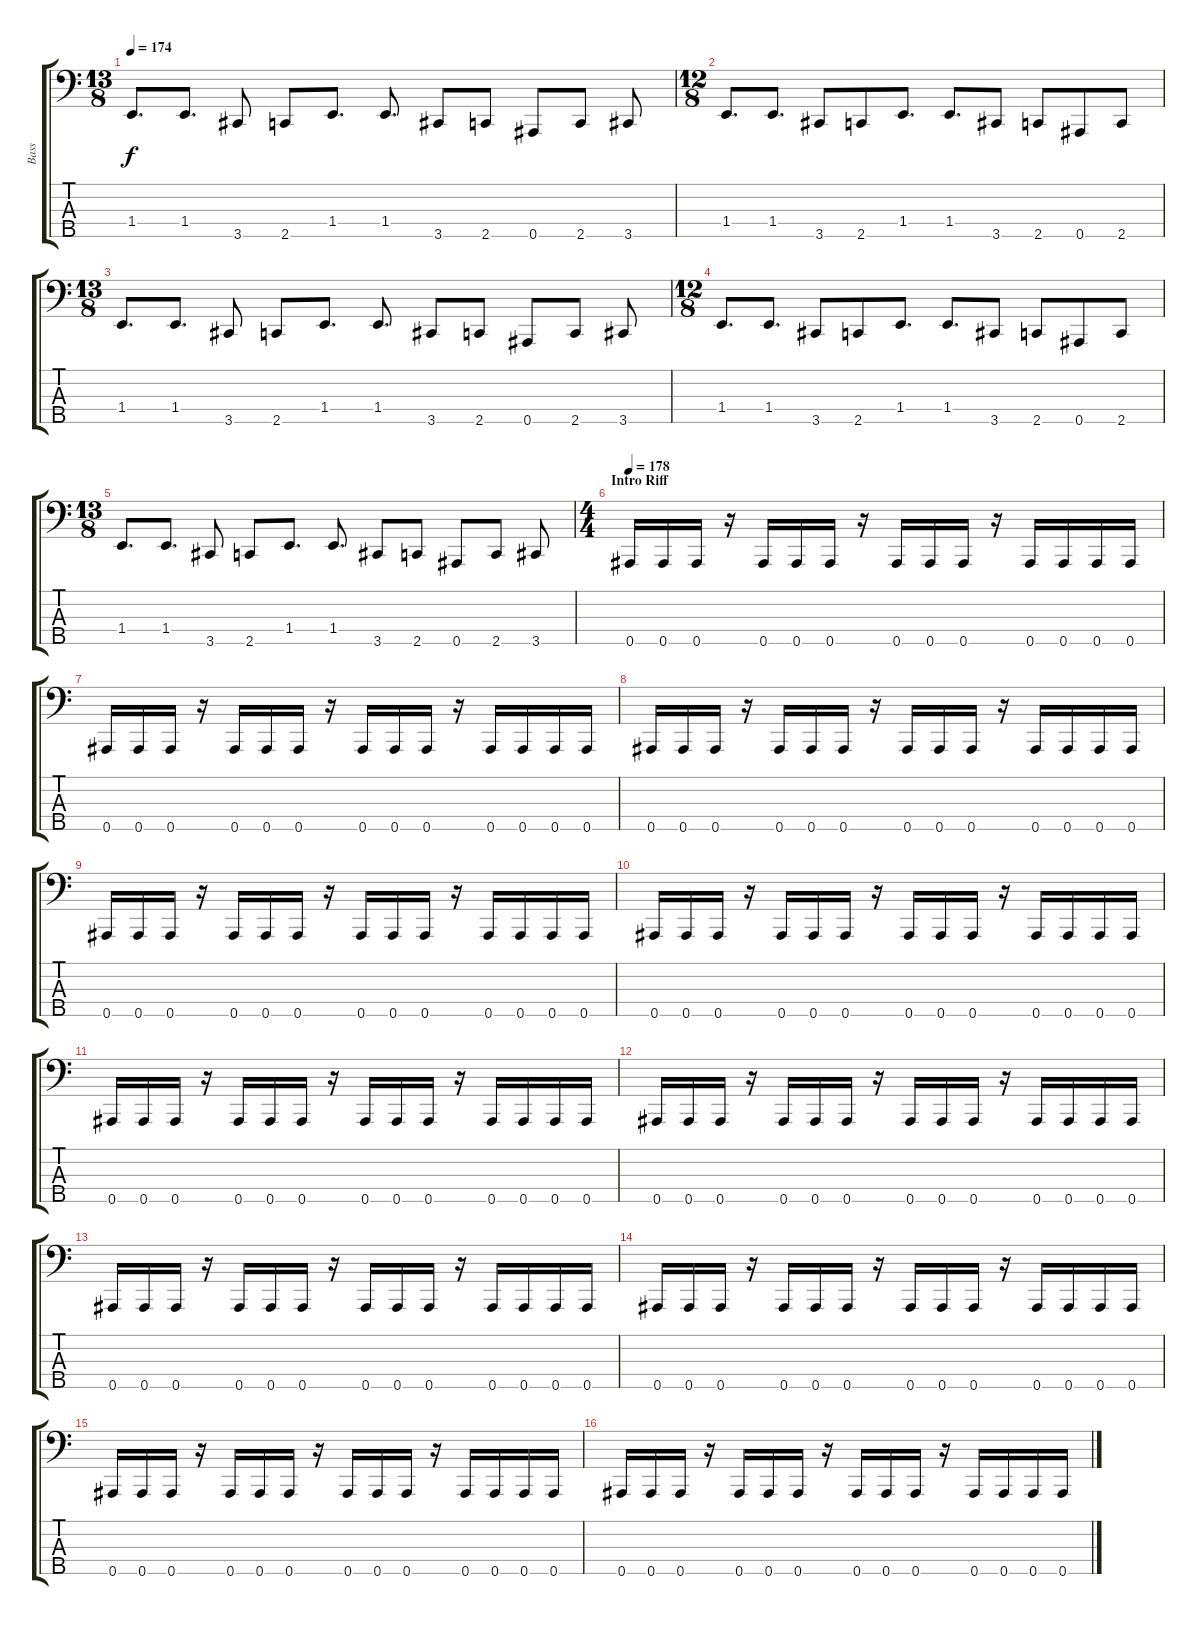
\track ("Bass" "Bass") {instrument electricbassfinger}
\staff {score tabs}
\tuning (Gb2 Db2 Ab1 Eb1 Bb0) {hide}
\ts (13 8)
\tempo 174
\clef f4
\ks c
1.4.8{d dy f} 1.4.8{d} 3.5.8 2.5.8 1.4.8{d} 1.4.8{d} 3.5.8 2.5.8 0.5.8 2.5.8 3.5.8 |
\ts (12 8)
1.4.8{d} 1.4.8{d} 3.5.8 2.5.8 1.4.8{d} 1.4.8{d} 3.5.8 2.5.8 0.5.8 2.5.8 |
\ts (13 8)
1.4.8{d} 1.4.8{d} 3.5.8 2.5.8 1.4.8{d} 1.4.8{d} 3.5.8 2.5.8 0.5.8 2.5.8 3.5.8 |
\ts (12 8)
1.4.8{d} 1.4.8{d} 3.5.8 2.5.8 1.4.8{d} 1.4.8{d} 3.5.8 2.5.8 0.5.8 2.5.8 |
\ts (13 8)
1.4.8{d} 1.4.8{d} 3.5.8 2.5.8 1.4.8{d} 1.4.8{d} 3.5.8 2.5.8 0.5.8 2.5.8 3.5.8 |
\ts (4 4)
\section ("" "Intro Riff")
\tempo 178
0.5.16 0.5.16 0.5.16 r.16 0.5.16 0.5.16 0.5.16 r.16 0.5.16 0.5.16 0.5.16 r.16 0.5.16 0.5.16 0.5.16 0.5.16 |
0.5.16 0.5.16 0.5.16 r.16 0.5.16 0.5.16 0.5.16 r.16 0.5.16 0.5.16 0.5.16 r.16 0.5.16 0.5.16 0.5.16 0.5.16 |
0.5.16 0.5.16 0.5.16 r.16 0.5.16 0.5.16 0.5.16 r.16 0.5.16 0.5.16 0.5.16 r.16 0.5.16 0.5.16 0.5.16 0.5.16 |
0.5.16 0.5.16 0.5.16 r.16 0.5.16 0.5.16 0.5.16 r.16 0.5.16 0.5.16 0.5.16 r.16 0.5.16 0.5.16 0.5.16 0.5.16 |
0.5.16 0.5.16 0.5.16 r.16 0.5.16 0.5.16 0.5.16 r.16 0.5.16 0.5.16 0.5.16 r.16 0.5.16 0.5.16 0.5.16 0.5.16 |
0.5.16 0.5.16 0.5.16 r.16 0.5.16 0.5.16 0.5.16 r.16 0.5.16 0.5.16 0.5.16 r.16 0.5.16 0.5.16 0.5.16 0.5.16 |
0.5.16 0.5.16 0.5.16 r.16 0.5.16 0.5.16 0.5.16 r.16 0.5.16 0.5.16 0.5.16 r.16 0.5.16 0.5.16 0.5.16 0.5.16 |
0.5.16 0.5.16 0.5.16 r.16 0.5.16 0.5.16 0.5.16 r.16 0.5.16 0.5.16 0.5.16 r.16 0.5.16 0.5.16 0.5.16 0.5.16 |
0.5.16 0.5.16 0.5.16 r.16 0.5.16 0.5.16 0.5.16 r.16 0.5.16 0.5.16 0.5.16 r.16 0.5.16 0.5.16 0.5.16 0.5.16 |
0.5.16 0.5.16 0.5.16 r.16 0.5.16 0.5.16 0.5.16 r.16 0.5.16 0.5.16 0.5.16 r.16 0.5.16 0.5.16 0.5.16 0.5.16 |
0.5.16 0.5.16 0.5.16 r.16 0.5.16 0.5.16 0.5.16 r.16 0.5.16 0.5.16 0.5.16 r.16 0.5.16 0.5.16 0.5.16 0.5.16
